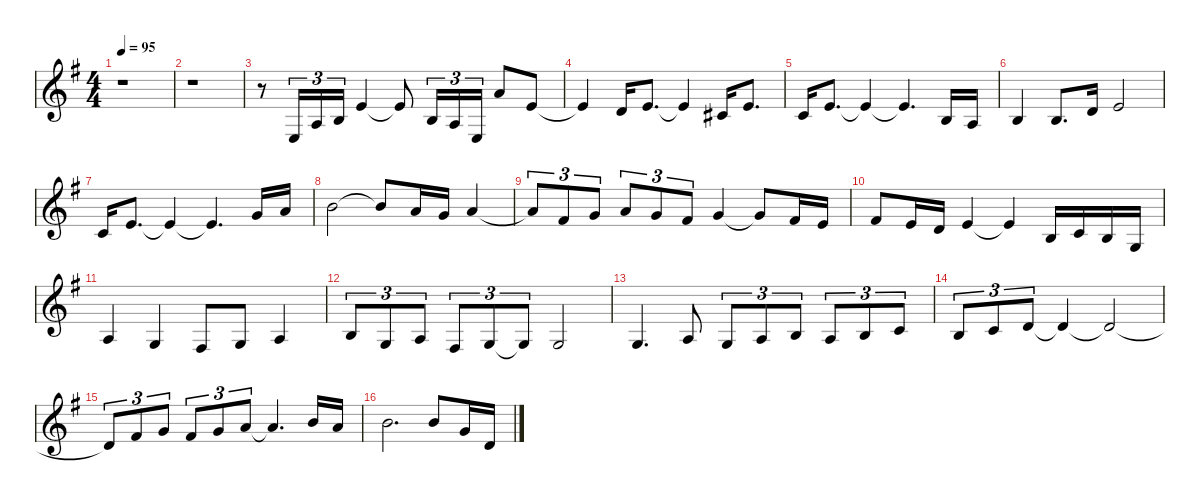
\defaultSystemsLayout 4
\hideDynamics
\bracketExtendMode nobrackets
\singleTrackTrackNamePolicy hidden
\multiTrackTrackNamePolicy hidden
\otherSystemsTrackNameOrientation horizontal
\track ("John Paul Jones (Orgão 3)" "org.") {instrument drawbarorgan}
\staff {score}
\tuning (E4 B3 G3 D3 A2 E2)
\ts (4 4)
\beaming (8 2 2 2 2)
\tempo 95
\clef g2
\ks g
r.1{dy f instrument drawbarorgan beam Down} |
r.1{beam Down} |
r.8{beam Down} 2.4{acc forcenatural}.16{tu (3 2) beam Up} 2.3{acc forcenatural}.16{tu (3 2) beam Up} 0.2{acc forcenatural}.16{tu (3 2) beam Up} 0.1{acc forcenatural}.4{beam Up} 0.1{t acc forcenatural}.8{beam Up} 0.2{acc forcenatural}.16{tu (3 2) beam Up} 2.3{acc forcenatural}.16{tu (3 2) beam Up} 2.4{acc forcenatural}.16{tu (3 2) beam Up} 5.1{acc forcenatural}.8{beam Up} 0.1{acc forcenatural}.8{beam Up} |
0.1{t acc forcenatural}.4{beam Up} 3.2{acc forcenatural}.16{beam Up} 0.1{acc forcenatural}.8{d beam Up} 0.1{t acc forcenatural}.4{beam Up} 2.2{acc #}.16{beam Up} 0.1{acc forcenatural}.8{d beam Up} |
1.2{acc forcenatural}.16{beam Up} 0.1{acc forcenatural}.8{d beam Up} 0.1{t acc forcenatural}.4{beam Up} 0.1{t acc forcenatural}.4{d beam Up} 0.2{acc forcenatural}.16{beam Up} 2.3{acc forcenatural}.16{beam Up} |
0.2{acc forcenatural}.4{beam Up} 0.2{acc forcenatural}.8{d beam Up} 3.2{acc forcenatural}.16{beam Up} 0.1{acc forcenatural}.2{beam Up} |
1.2{acc forcenatural}.16{beam Up} 0.1{acc forcenatural}.8{d beam Up} 0.1{t acc forcenatural}.4{beam Up} 0.1{t acc forcenatural}.4{d beam Up} 3.1{acc forcenatural}.16{beam Up} 5.1{acc forcenatural}.16{beam Up} |
7.1{acc forcenatural}.2{beam Down} 7.1{t acc forcenatural}.8{beam Up} 5.1{acc forcenatural}.16{beam Up} 3.1{acc forcenatural}.16{beam Up} 5.1{acc forcenatural}.4{beam Up} |
5.1{t acc forcenatural}.8{tu (3 2) beam Up} 2.1{acc #}.8{tu (3 2) beam Up} 3.1{acc forcenatural}.8{tu (3 2) beam Up} 5.1{acc forcenatural}.8{tu (3 2) beam Up} 3.1{acc forcenatural}.8{tu (3 2) beam Up} 7.2{acc #}.8{tu (3 2) beam Up} 3.1{acc forcenatural}.4{beam Up} 3.1{t acc forcenatural}.8{beam Up} 2.1{acc #}.16{beam Up} 0.1{acc forcenatural}.16{beam Up} |
2.1{acc #}.8{beam Up} 0.1{acc forcenatural}.16{beam Up} 3.2{acc forcenatural}.16{beam Up} 0.1{acc forcenatural}.4{beam Up} 0.1{t acc forcenatural}.4{beam Up} 0.2{acc forcenatural}.16{beam Up} 1.2{acc forcenatural}.16{beam Up} 0.2{acc forcenatural}.16{beam Up} 0.3{acc forcenatural}.16{beam Up} |
2.3{acc forcenatural}.4{beam Up} 0.3{acc forcenatural}.4{beam Up} 4.4{acc #}.8{beam Up} 0.3{acc forcenatural}.8{beam Up} 2.3{acc forcenatural}.4{beam Up} |
0.2{acc forcenatural}.8{tu (3 2) beam Up} 0.3{acc forcenatural}.8{tu (3 2) beam Up} 2.3{acc forcenatural}.8{tu (3 2) beam Up} 4.4{acc #}.8{tu (3 2) beam Up} 0.3{acc forcenatural}.8{tu (3 2) beam Up} 0.3{t acc forcenatural}.8{tu (3 2) beam Up} 0.3{acc forcenatural}.2{beam Up} |
0.3{acc forcenatural}.4{d beam Up} 2.3{acc forcenatural}.8{beam Up} 0.3{acc forcenatural}.8{tu (3 2) beam Up} 2.3{acc forcenatural}.8{tu (3 2) beam Up} 0.2{acc forcenatural}.8{tu (3 2) beam Up} 2.3{acc forcenatural}.8{tu (3 2) beam Up} 0.2{acc forcenatural}.8{tu (3 2) beam Up} 1.2{acc forcenatural}.8{tu (3 2) beam Up} |
0.2{acc forcenatural}.8{tu (3 2) beam Up} 1.2{acc forcenatural}.8{tu (3 2) beam Up} 3.2{acc forcenatural}.8{tu (3 2) beam Up} 3.2{t acc forcenatural}.4{beam Up} 3.2{t acc forcenatural}.2{beam Up} |
3.2{t acc forcenatural}.8{tu (3 2) beam Up} 2.1{acc #}.8{tu (3 2) beam Up} 3.1{acc forcenatural}.8{tu (3 2) beam Up} 2.1{acc #}.8{tu (3 2) beam Up} 3.1{acc forcenatural}.8{tu (3 2) beam Up} 5.1{acc forcenatural}.8{tu (3 2) beam Up} 5.1{t acc forcenatural}.4{d beam Up} 7.1{acc forcenatural}.16{beam Up} 5.1{acc forcenatural}.16{beam Up} |
7.1{acc forcenatural}.2{d beam Down} 7.1{acc forcenatural}.8{beam Up} 3.1{acc forcenatural}.16{beam Up} 3.2{acc forcenatural}.16{beam Up}
